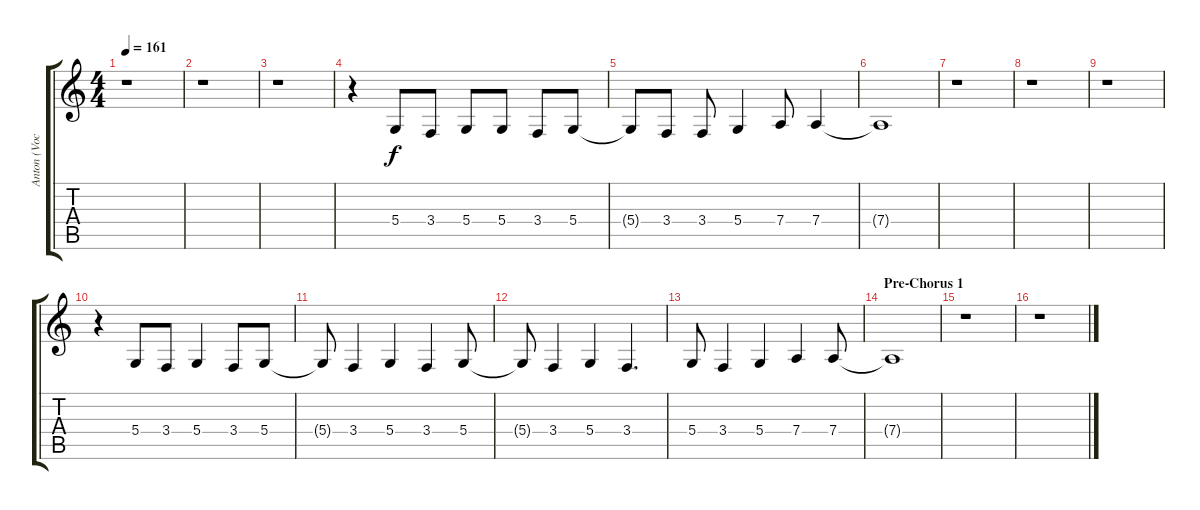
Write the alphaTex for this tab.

\track ("Anton (Vocals)" "Anton (Voc") {instrument acousticgrandpiano}
\staff {score tabs}
\tuning (E4 B3 G3 D3 A2 E2) {hide}
\ts (4 4)
\tempo 161
\clef g2
\ks c
r.1{dy f} |
r.1 |
r.1 |
r.4 5.4.8 3.4.8 5.4.8 5.4.8 3.4.8 5.4.8 |
5.4{t}.8 3.4.8 3.4.8 5.4.4 7.4.8 7.4.4 |
7.4{t}.1 |
r.1 |
r.1 |
r.1 |
r.4 5.4.8 3.4.8 5.4.4 3.4.8 5.4.8 |
5.4{t}.8 3.4.4 5.4.4 3.4.4 5.4.8 |
5.4{t}.8 3.4.4 5.4.4 3.4.4{d} |
5.4.8 3.4.4 5.4.4 7.4.4 7.4.8 |
\section ("" "Pre-Chorus 1")
7.4{t}.1 |
r.1 |
r.1
